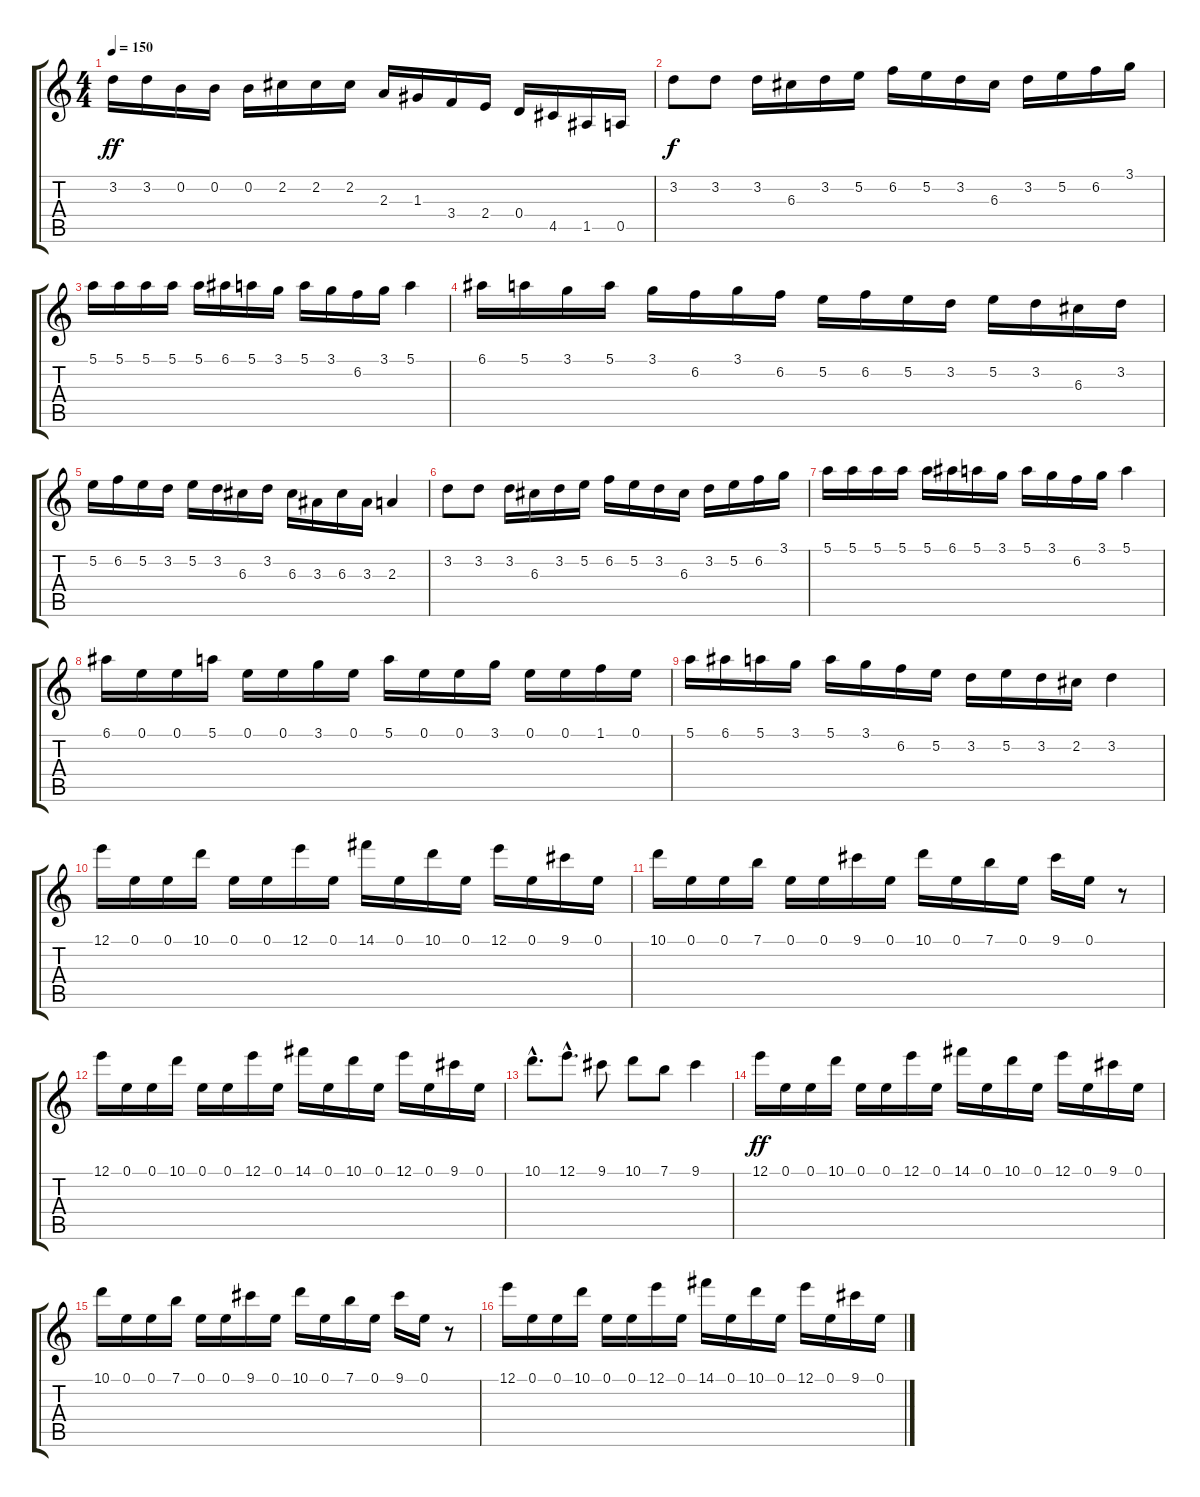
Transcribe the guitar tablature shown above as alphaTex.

\track "" {instrument overdrivenguitar}
\staff {score tabs}
\tuning (E4 B3 G3 D3 A2 E2) {hide}
\ts (4 4)
\tempo 150
\clef g2
\ks c
3.2.16{dy ff} 3.2.16 0.2.16 0.2.16 0.2.16 2.2.16 2.2.16 2.2.16 2.3.16 1.3.16 3.4.16 2.4.16 0.4.16 4.5.16 1.5.16 0.5.16 |
3.2.8{dy f} 3.2.8 3.2.16 6.3.16 3.2.16 5.2.16 6.2.16 5.2.16 3.2.16 6.3.16 3.2.16 5.2.16 6.2.16 3.1.16 |
5.1.16 5.1.16 5.1.16 5.1.16 5.1.16 6.1.16 5.1.16 3.1.16 5.1.16 3.1.16 6.2.16 3.1.16 5.1.4 |
6.1.16 5.1.16 3.1.16 5.1.16 3.1.16 6.2.16 3.1.16 6.2.16 5.2.16 6.2.16 5.2.16 3.2.16 5.2.16 3.2.16 6.3.16 3.2.16 |
5.2.16 6.2.16 5.2.16 3.2.16 5.2.16 3.2.16 6.3.16 3.2.16 6.3.16 3.3.16 6.3.16 3.3.16 2.3.4 |
3.2.8 3.2.8 3.2.16 6.3.16 3.2.16 5.2.16 6.2.16 5.2.16 3.2.16 6.3.16 3.2.16 5.2.16 6.2.16 3.1.16 |
5.1.16 5.1.16 5.1.16 5.1.16 5.1.16 6.1.16 5.1.16 3.1.16 5.1.16 3.1.16 6.2.16 3.1.16 5.1.4 |
6.1.16 0.1.16 0.1.16 5.1.16 0.1.16 0.1.16 3.1.16 0.1.16 5.1.16 0.1.16 0.1.16 3.1.16 0.1.16 0.1.16 1.1.16 0.1.16 |
5.1.16 6.1.16 5.1.16 3.1.16 5.1.16 3.1.16 6.2.16 5.2.16 3.2.16 5.2.16 3.2.16 2.2.16 3.2.4 |
12.1.16 0.1.16 0.1.16 10.1.16 0.1.16 0.1.16 12.1.16 0.1.16 14.1.16 0.1.16 10.1.16 0.1.16 12.1.16 0.1.16 9.1.16 0.1.16 |
10.1.16 0.1.16 0.1.16 7.1.16 0.1.16 0.1.16 9.1.16 0.1.16 10.1.16 0.1.16 7.1.16 0.1.16 9.1.16 0.1.16 r.8 |
12.1.16 0.1.16 0.1.16 10.1.16 0.1.16 0.1.16 12.1.16 0.1.16 14.1.16 0.1.16 10.1.16 0.1.16 12.1.16 0.1.16 9.1.16 0.1.16 |
10.1{hac}.8{d} 12.1{hac}.8{d} 9.1.8 10.1.8 7.1.8 9.1.4 |
12.1.16{dy ff} 0.1.16 0.1.16 10.1.16 0.1.16 0.1.16 12.1.16 0.1.16 14.1.16 0.1.16 10.1.16 0.1.16 12.1.16 0.1.16 9.1.16 0.1.16 |
10.1.16 0.1.16 0.1.16 7.1.16 0.1.16 0.1.16 9.1.16 0.1.16 10.1.16 0.1.16 7.1.16 0.1.16 9.1.16 0.1.16 r.8 |
12.1.16 0.1.16 0.1.16 10.1.16 0.1.16 0.1.16 12.1.16 0.1.16 14.1.16 0.1.16 10.1.16 0.1.16 12.1.16 0.1.16 9.1.16 0.1.16
